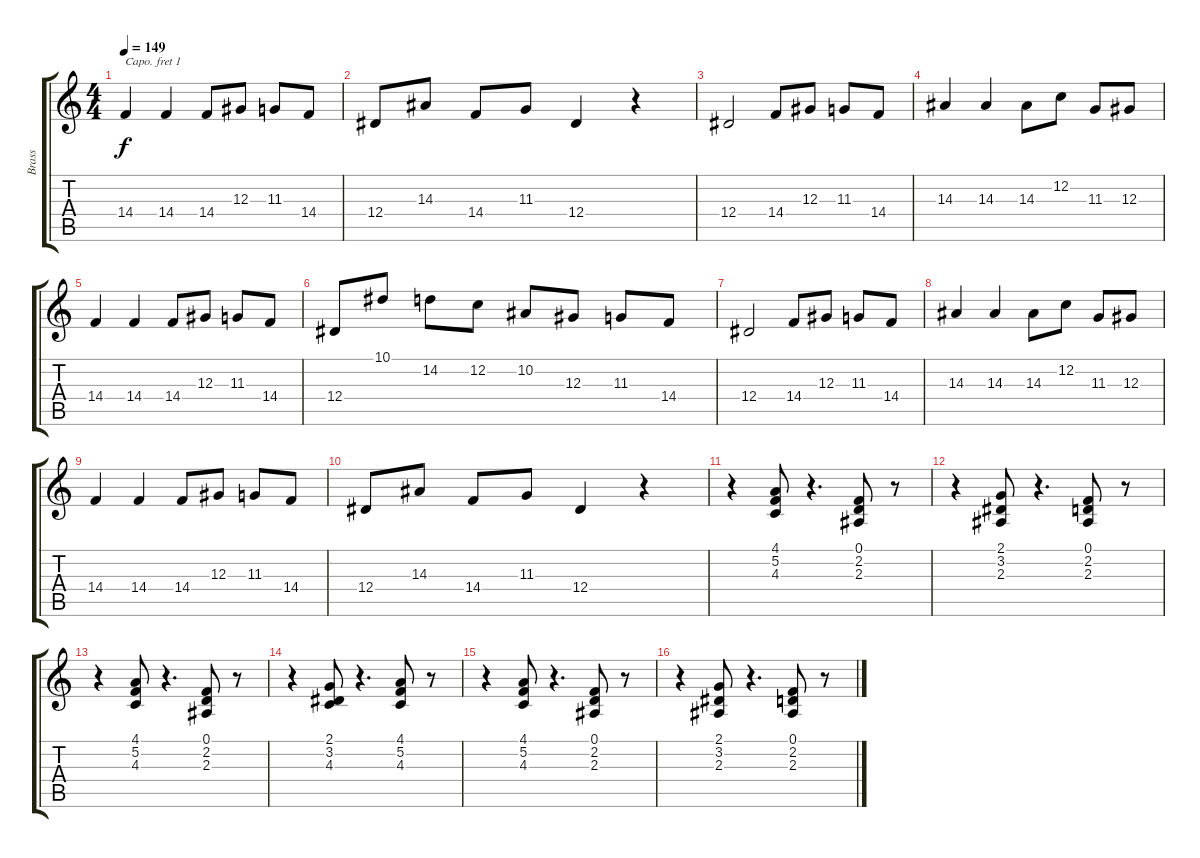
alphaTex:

\track ("Brass" "Brass") {instrument brasssection}
\staff {score tabs}
\capo 1
\tuning (E4 B3 G3 D3 A2 E2) {hide}
\ts (4 4)
\tempo 149
\clef g2
\ks c
14.4.4{dy f} 14.4.4 14.4.8 12.3.8 11.3.8 14.4.8 |
12.4.8 14.3.8 14.4.8 11.3.8 12.4.4 r.4 |
12.4.2 14.4.8 12.3.8 11.3.8 14.4.8 |
14.3.4 14.3.4 14.3.8 12.2.8 11.3.8 12.3.8 |
14.4.4 14.4.4 14.4.8 12.3.8 11.3.8 14.4.8 |
12.4.8 10.1.8 14.2.8 12.2.8 10.2.8 12.3.8 11.3.8 14.4.8 |
12.4.2 14.4.8 12.3.8 11.3.8 14.4.8 |
14.3.4 14.3.4 14.3.8 12.2.8 11.3.8 12.3.8 |
14.4.4 14.4.4 14.4.8 12.3.8 11.3.8 14.4.8 |
12.4.8 14.3.8 14.4.8 11.3.8 12.4.4 r.4 |
r.4 (4.1 5.2 4.3).8 r.4{d} (0.1 2.2 2.3).8 r.8 |
r.4 (2.1 3.2 2.3).8 r.4{d} (0.1 2.2 2.3).8 r.8 |
r.4 (4.1 5.2 4.3).8 r.4{d} (0.1 2.2 2.3).8 r.8 |
r.4 (2.1 3.2 4.3).8 r.4{d} (4.1 5.2 4.3).8 r.8 |
r.4 (4.1 5.2 4.3).8 r.4{d} (0.1 2.2 2.3).8 r.8 |
r.4 (2.1 3.2 2.3).8 r.4{d} (0.1 2.2 2.3).8 r.8
